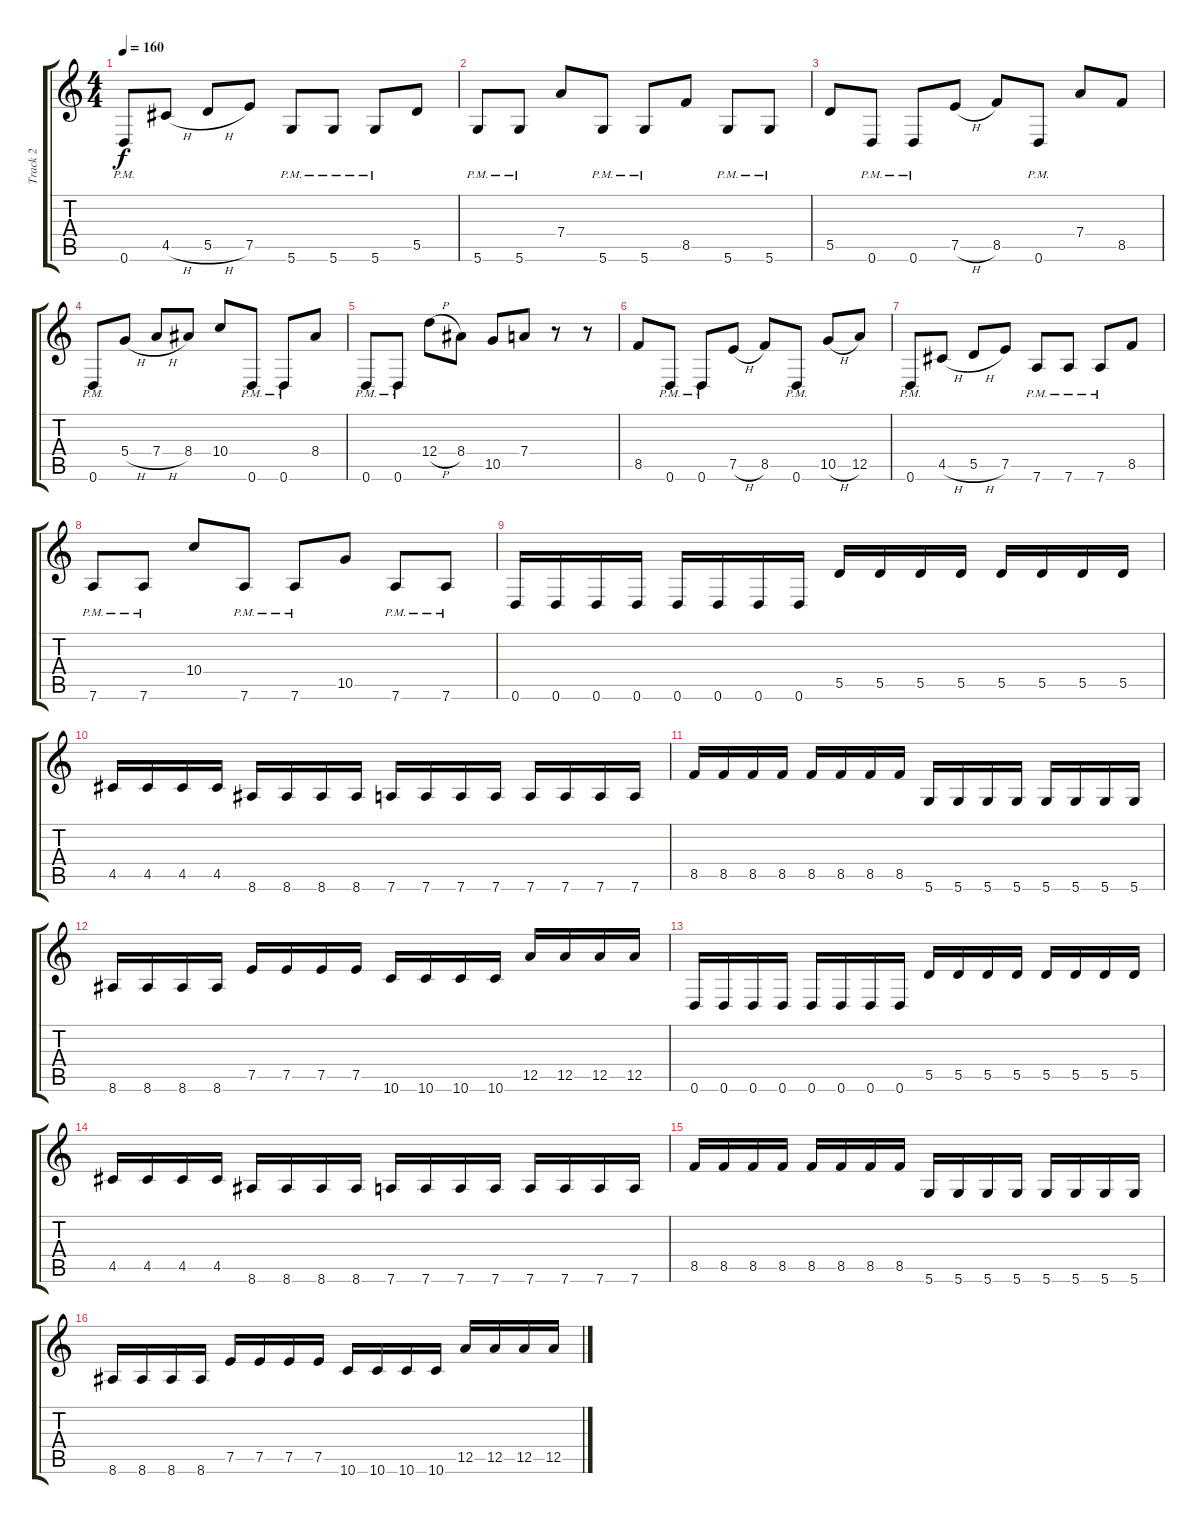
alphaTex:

\track ("Track 2" "Track 2") {instrument distortionguitar}
\staff {score tabs}
\tuning (E4 B3 G3 D3 A2 D2) {hide}
\ts (4 4)
\tempo 160
\clef g2
\ks c
0.6{pm}.8{dy f} 4.5{h}.8 5.5{h}.8 7.5.8 5.6{pm}.8 5.6{pm}.8 5.6{pm}.8 5.5.8 |
5.6{pm}.8 5.6{pm}.8 7.4.8 5.6{pm}.8 5.6{pm}.8 8.5.8 5.6{pm}.8 5.6{pm}.8 |
5.5.8 0.6{pm}.8 0.6{pm}.8 7.5{h}.8 8.5.8 0.6{pm}.8 7.4.8 8.5.8 |
0.6{pm}.8 5.4{h}.8 7.4{h}.8 8.4.8 10.4.8 0.6{pm}.8 0.6{pm}.8 8.4.8 |
0.6{pm}.8 0.6{pm}.8 12.4{h}.8 8.4.8 10.5.8 7.4.8 r.8 r.8 |
8.5.8 0.6{pm}.8 0.6{pm}.8 7.5{h}.8 8.5.8 0.6{pm}.8 10.5{h}.8 12.5.8 |
0.6{pm}.8 4.5{h}.8 5.5{h}.8 7.5.8 7.6{pm}.8 7.6{pm}.8 7.6{pm}.8 8.5.8 |
7.6{pm}.8 7.6{pm}.8 10.4.8 7.6{pm}.8 7.6{pm}.8 10.5.8 7.6{pm}.8 7.6{pm}.8 |
0.6.16 0.6.16 0.6.16 0.6.16 0.6.16 0.6.16 0.6.16 0.6.16 5.5.16 5.5.16 5.5.16 5.5.16 5.5.16 5.5.16 5.5.16 5.5.16 |
4.5.16 4.5.16 4.5.16 4.5.16 8.6.16 8.6.16 8.6.16 8.6.16 7.6.16 7.6.16 7.6.16 7.6.16 7.6.16 7.6.16 7.6.16 7.6.16 |
8.5.16 8.5.16 8.5.16 8.5.16 8.5.16 8.5.16 8.5.16 8.5.16 5.6.16 5.6.16 5.6.16 5.6.16 5.6.16 5.6.16 5.6.16 5.6.16 |
8.6.16 8.6.16 8.6.16 8.6.16 7.5.16 7.5.16 7.5.16 7.5.16 10.6.16 10.6.16 10.6.16 10.6.16 12.5.16 12.5.16 12.5.16 12.5.16 |
0.6.16 0.6.16 0.6.16 0.6.16 0.6.16 0.6.16 0.6.16 0.6.16 5.5.16 5.5.16 5.5.16 5.5.16 5.5.16 5.5.16 5.5.16 5.5.16 |
4.5.16 4.5.16 4.5.16 4.5.16 8.6.16 8.6.16 8.6.16 8.6.16 7.6.16 7.6.16 7.6.16 7.6.16 7.6.16 7.6.16 7.6.16 7.6.16 |
8.5.16 8.5.16 8.5.16 8.5.16 8.5.16 8.5.16 8.5.16 8.5.16 5.6.16 5.6.16 5.6.16 5.6.16 5.6.16 5.6.16 5.6.16 5.6.16 |
8.6.16 8.6.16 8.6.16 8.6.16 7.5.16 7.5.16 7.5.16 7.5.16 10.6.16 10.6.16 10.6.16 10.6.16 12.5.16 12.5.16 12.5.16 12.5.16
